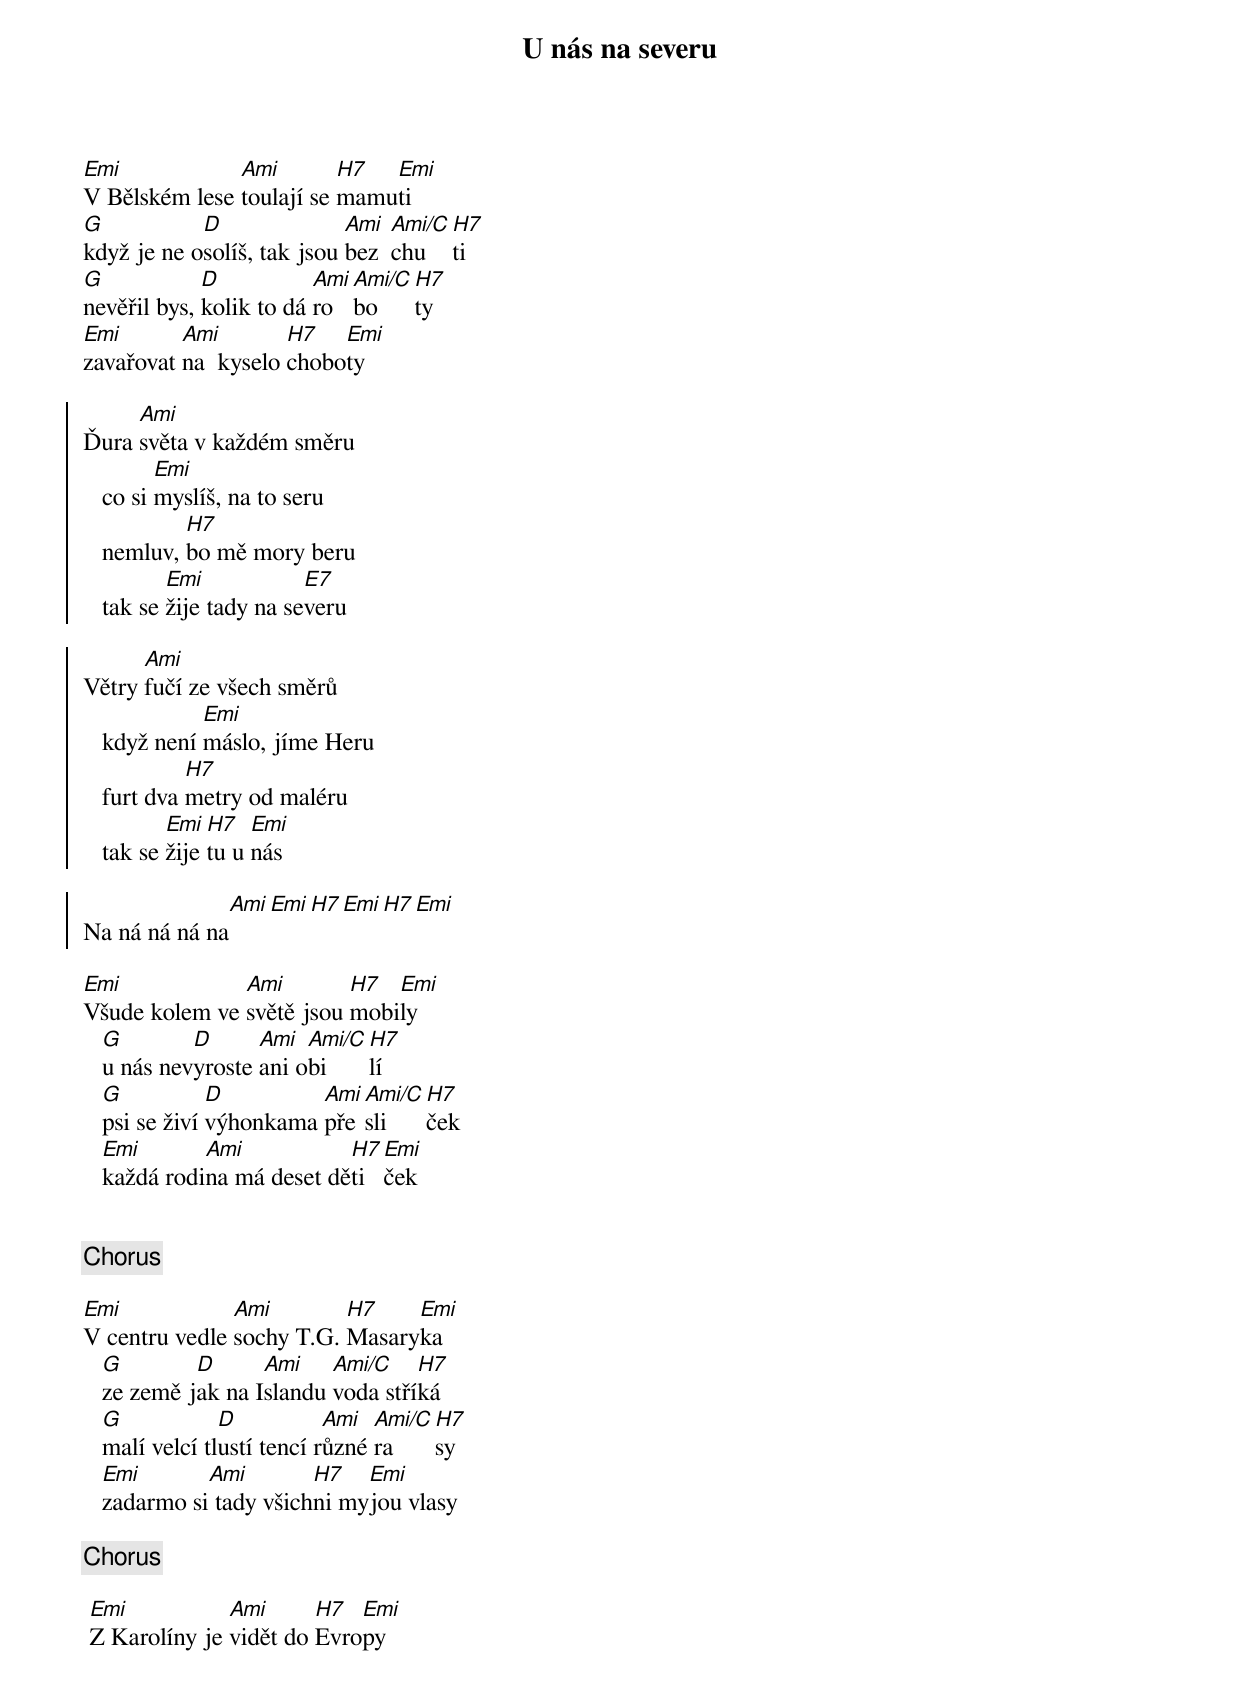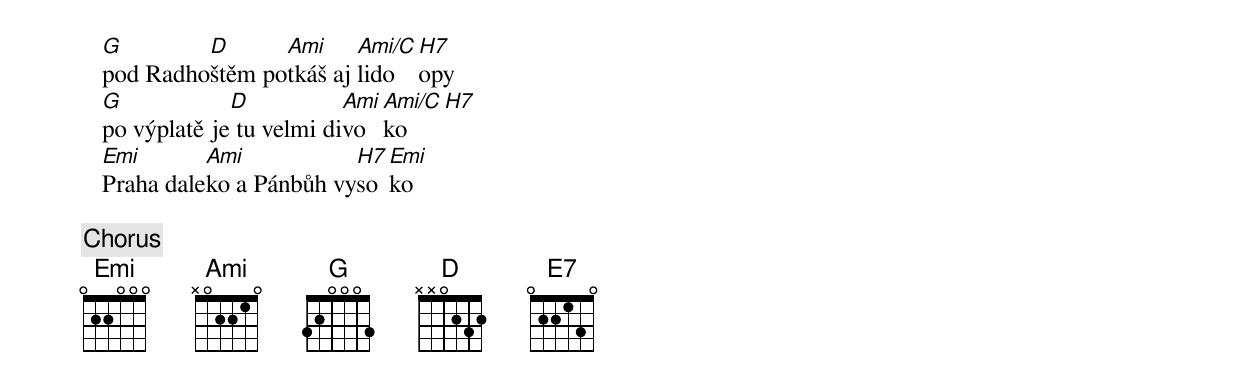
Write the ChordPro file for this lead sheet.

{title: U nás na severu}
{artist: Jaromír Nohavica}
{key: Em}
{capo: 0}
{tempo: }
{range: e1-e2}
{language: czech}
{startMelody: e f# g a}
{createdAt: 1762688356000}
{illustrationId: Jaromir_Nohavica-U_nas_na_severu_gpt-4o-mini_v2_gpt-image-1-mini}
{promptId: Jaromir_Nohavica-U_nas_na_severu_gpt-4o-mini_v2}

{start_of_verse}
[Emi]V Bělském lese [Ami]toulají se [H7]mamu[Emi]ti
[G]když je ne o[D]solíš, tak jsou [Ami]bez  [Ami/C]chu[H7]ti
[G]nevěřil bys, [D]kolik to dá [Ami]ro[Ami/C]bo [H7]ty
[Emi]zavařovat [Ami]na  kyselo [H7]chobo[Emi]ty
{end_of_verse}

{start_of_chorus}
Ďura [Ami]světa v každém směru
   co si [Emi]myslíš, na to seru
   nemluv, [H7]bo mě mory beru
   tak se [Emi]žije tady na se[E7]veru

Větry [Ami]fučí ze všech směrů
   když není [Emi]máslo, jíme Heru
   furt dva [H7]metry od maléru
   tak se [Emi]žije [H7]tu u [Emi]nás

Na ná ná ná na[Ami][Emi][H7][Emi][H7][Emi]
{end_of_chorus}

{start_of_verse}
[Emi]Všude kolem ve [Ami]světě jsou [H7]mobi[Emi]ly
   [G]u nás nev[D]yroste [Ami]ani o[Ami/C]bi[H7]lí
   [G]psi se živí [D]výhonkama [Ami]pře[Ami/C]sli[H7]ček
   [Emi]každá rodi[Ami]na má deset dě[H7]ti[Emi]ček

{end_of_verse}

{chorus}

{start_of_verse}
[Emi]V centru vedle [Ami]sochy T.G. [H7]Masary[Emi]ka
   [G]ze země j[D]ak na I[Ami]slandu [Ami/C]voda stří[H7]ká
   [G]malí velcí tl[D]ustí tencí r[Ami]ůzné [Ami/C]ra[H7]sy
   [Emi]zadarmo si[Ami] tady všich[H7]ni my[Emi]jou vlasy
{end_of_verse}

{chorus}

{start_of_verse}
 [Emi]Z Karolíny je [Ami]vidět do [H7]Evro[Emi]py
   [G]pod Radho[D]štěm po[Ami]tkáš aj [Ami/C]lido[H7]opy
   [G]po výplatě je[D] tu velmi di[Ami]vo[Ami/C]ko[H7]
   [Emi]Praha dale[Ami]ko a Pánbůh vy[H7]so[Emi]ko
{end_of_verse}

{chorus}
